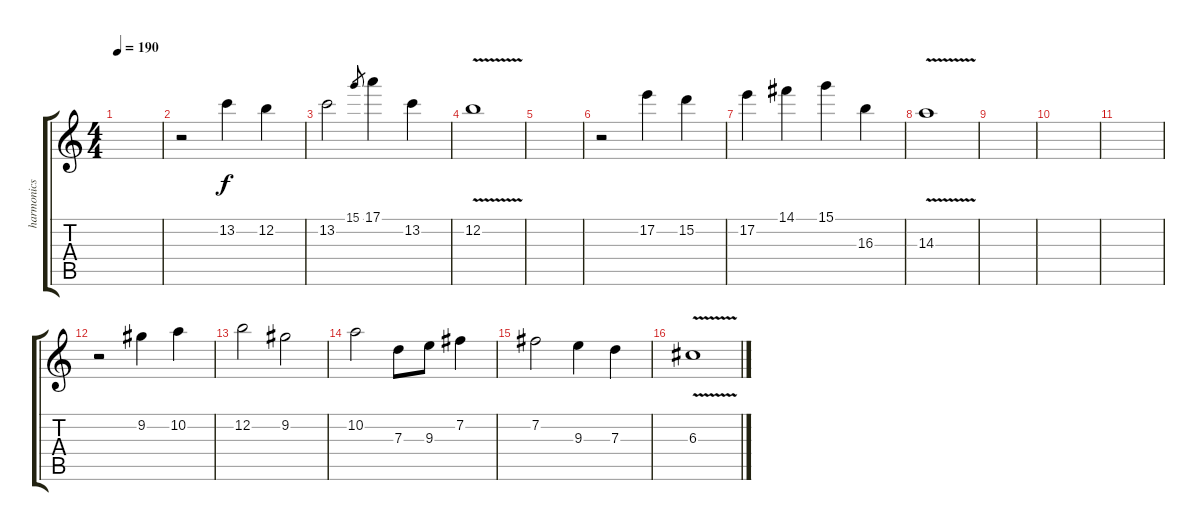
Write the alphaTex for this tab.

\track ("harmonics" "harmonics") {instrument acousticguitarsteel}
\staff {score tabs}
\tuning (E4 B3 G3 D3 A2 E2) {hide}
\ts (4 4)
\tempo 190
\clef g2
\ks c
|
r.2 13.2.4 12.2.4 |
13.2.2 15.1.8{gr} 17.1.4 13.2.4 |
12.2{v}.1 |
|
r.2 17.2.4 15.2.4 |
17.2.4 14.1.4 15.1.4 16.3.4 |
14.3{v}.1 |
|
|
|
r.2 9.2.4 10.2.4 |
12.2.2 9.2.2 |
10.2.2 7.3.8 9.3.8 7.2.4 |
7.2.2 9.3.4 7.3.4 |
6.3{v}.1
